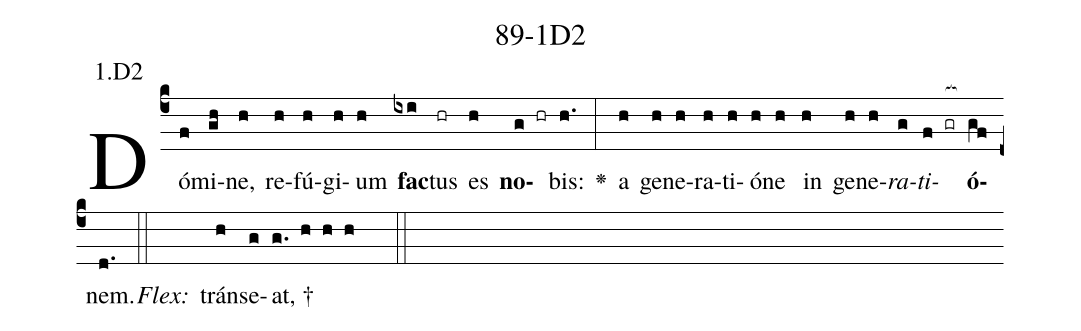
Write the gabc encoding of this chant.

name: 89-1D2;
annotation: 1.D2;
%%
(c4)Dó(f)mi(gh)ne,(h) re(h)fú(h)gi(h)um(h) <b>fac</b>(ixi)tus(hr) es(h) <b>no</b>(g hr)bis:(h.) <v>\greheightstar</v>(:) a(h) ge(h)ne(h)ra(h)ti(h)ó(h)ne(h) in(h) ge(h)ne(h)<i>ra</i>(g)<i>ti</i>(f gr[ocb:1{])<b>ó</b>(gf[ocb:0}])nem.(d.) (::)
<i>Flex:</i>()  tráns(h)e(g)at, †(g. h h h  ::)

%E(h) u(h) o(g) u(f) a(gf) e.(d.) (::)
